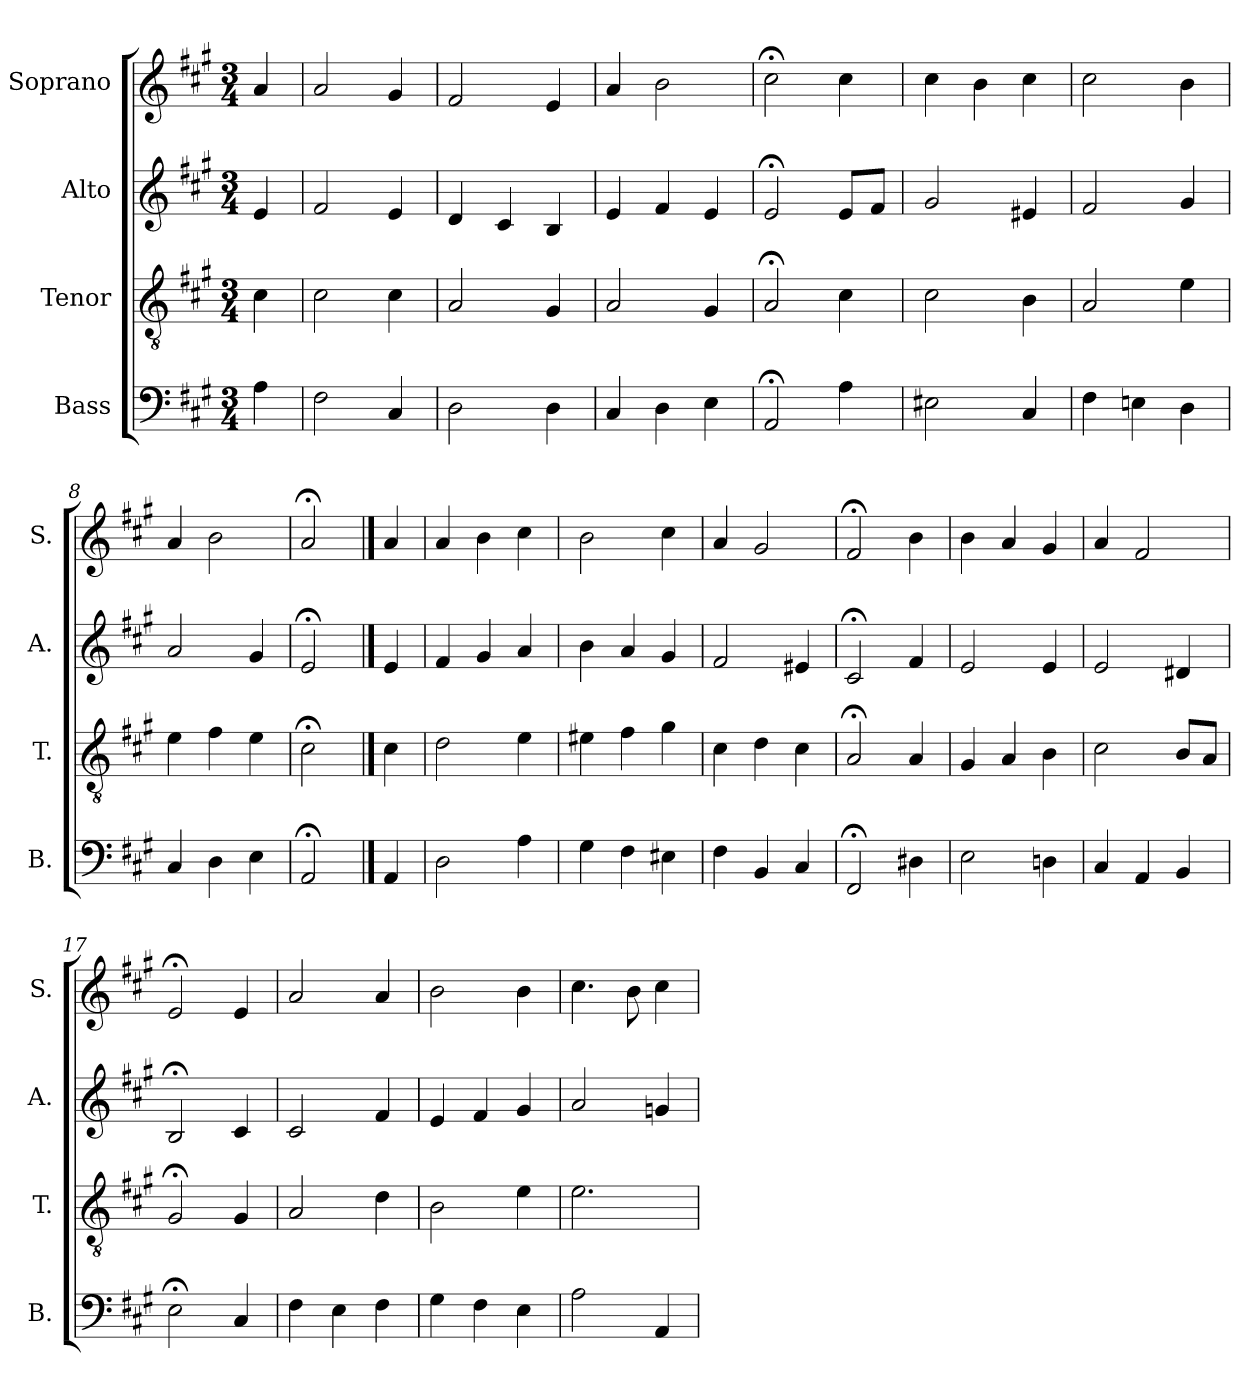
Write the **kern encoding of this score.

**kern	**kern	**kern	**kern
*part4	*part3	*part2	*part1
*staff4	*staff3	*staff2	*staff1
*I"Bass	*I"Tenor	*I"Alto	*I"Soprano
*I'B.	*I'T.	*I'A.	*I'S.
*clefF4	*clefGv2	*clefG2	*clefG2
*	*ITrd7c12	*	*
*k[f#c#g#]	*k[f#c#g#]	*k[f#c#g#]	*k[f#c#g#]
*A:	*A:	*A:	*A:
*M3/4	*M3/4	*M3/4	*M3/4
=1	=1	=1	=1
4A\	4C#\	4e/	4a/
=2	=2	=2	=2
2F#\	2C#\	2f#/	2a/
4C#/	4C#\	4e/	4g#/
=3	=3	=3	=3
2D\	2AA/	4d/	2f#/
.	.	4c#/	.
4D\	4GG#/	4B/	4e/
=4	=4	=4	=4
4C#/	2AA/	4e/	4a/
4D\	.	4f#/	2b\
4E\	4GG#/	4e/	.
=5	=5	=5	=5
2AA;</	2AA;</	2e;</	2cc#;<\
4A\	4C#\	8e/L	4cc#\
.	.	8f#/J	.
=6	=6	=6	=6
2E#X\	2C#\	2g#/	4cc#\
.	.	.	4b\
4C#/	4BB\	4e#X/	4cc#\
=7	=7	=7	=7
4F#\	2AA/	2f#/	2cc#\
4En\	.	.	.
4D\	4E\	4g#/	4b\
=8	=8	=8	=8
4C#/	4E\	2a/	4a/
4D\	4F#\	.	2b\
4E\	4E\	4g#/	.
!!LO:LB:g=z
=9	=9	=9	=9
2AA;</	2C#;<\	2e;</	2a;</
==10	==10	==10	==10
4AA/	4C#\	4e/	4a/
=11	=11	=11	=11
2D\	2D\	4f#/	4a/
.	.	4g#/	4b\
4A\	4E\	4a/	4cc#\
=12	=12	=12	=12
4G#\	4E#X\	4b\	2b\
4F#\	4F#\	4a/	.
4E#X\	4G#\	4g#/	4cc#\
=13	=13	=13	=13
4F#\	4C#\	2f#/	4a/
4BB/	4D\	.	2g#/
4C#/	4C#\	4e#X/	.
=14	=14	=14	=14
2FF#;</	2AA;</	2c#;</	2f#;</
4D#X\	4AA/	4f#/	4b\
=15	=15	=15	=15
2E\	4GG#/	2e/	4b\
.	4AA/	.	4a/
4Dn\	4BB\	4e/	4g#/
=16	=16	=16	=16
4C#/	2C#\	2e/	4a/
4AA/	.	.	2f#/
4BB/	8BB/L	4d#X/	.
.	8AA/J	.	.
!!LO:PB:g=z
=17	=17	=17	=17
2E;<\	2GG#;</	2B;</	2e;</
4C#/	4GG#/	4c#/	4e/
=18	=18	=18	=18
4F#\	2AA/	2c#/	2a/
4E\	.	.	.
4F#\	4D\	4f#/	4a/
=19	=19	=19	=19
4G#\	2BB\	4e/	2b\
4F#\	.	4f#/	.
4E\	4E\	4g#/	4b\
=20	=20	=20	=20
2A\	2.E\	2a/	4.cc#\
.	.	.	8b\
4AA/	.	4gn/	4cc#\
=	=	=	=
*-	*-	*-	*-
